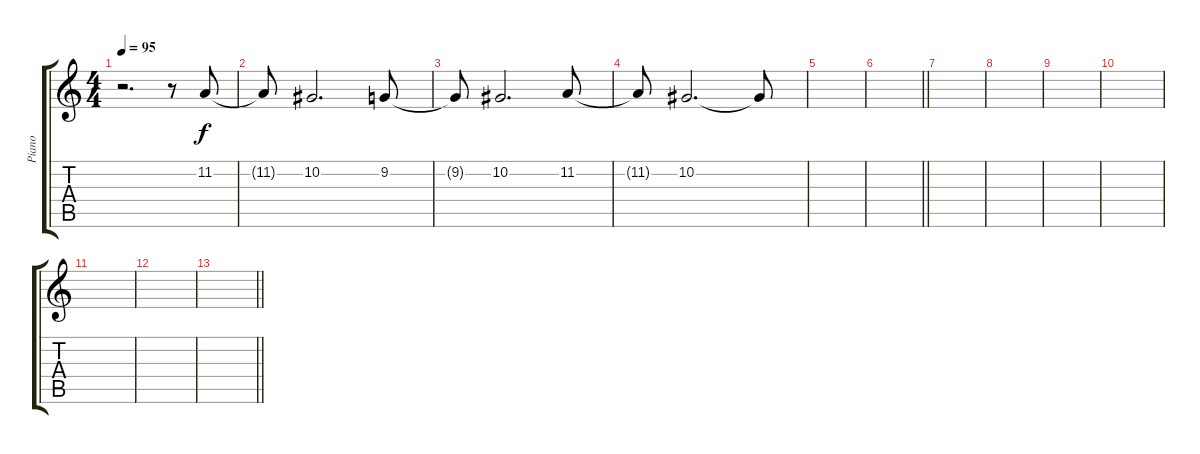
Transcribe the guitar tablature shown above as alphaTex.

\track ("Piano" "Piano") {instrument acousticgrandpiano}
\staff {score tabs}
\tuning (Eb4 Bb3 Gb3 Db3 Ab2 Db2) {hide}
\ts (4 4)
\tempo 95
\clef g2
\ks c
r.2{d dy f instrument electricguitarjazz} r.8 11.2.8 |
11.2{t}.8 10.2.2{d} 9.2.8 |
9.2{t}.8 10.2.2{d} 11.2.8 |
11.2{t}.8 10.2.2{d} 10.2{t}.8 |
|
\barLineRight lightlight
|
|
|
|
|
|
|
\barLineRight lightlight
